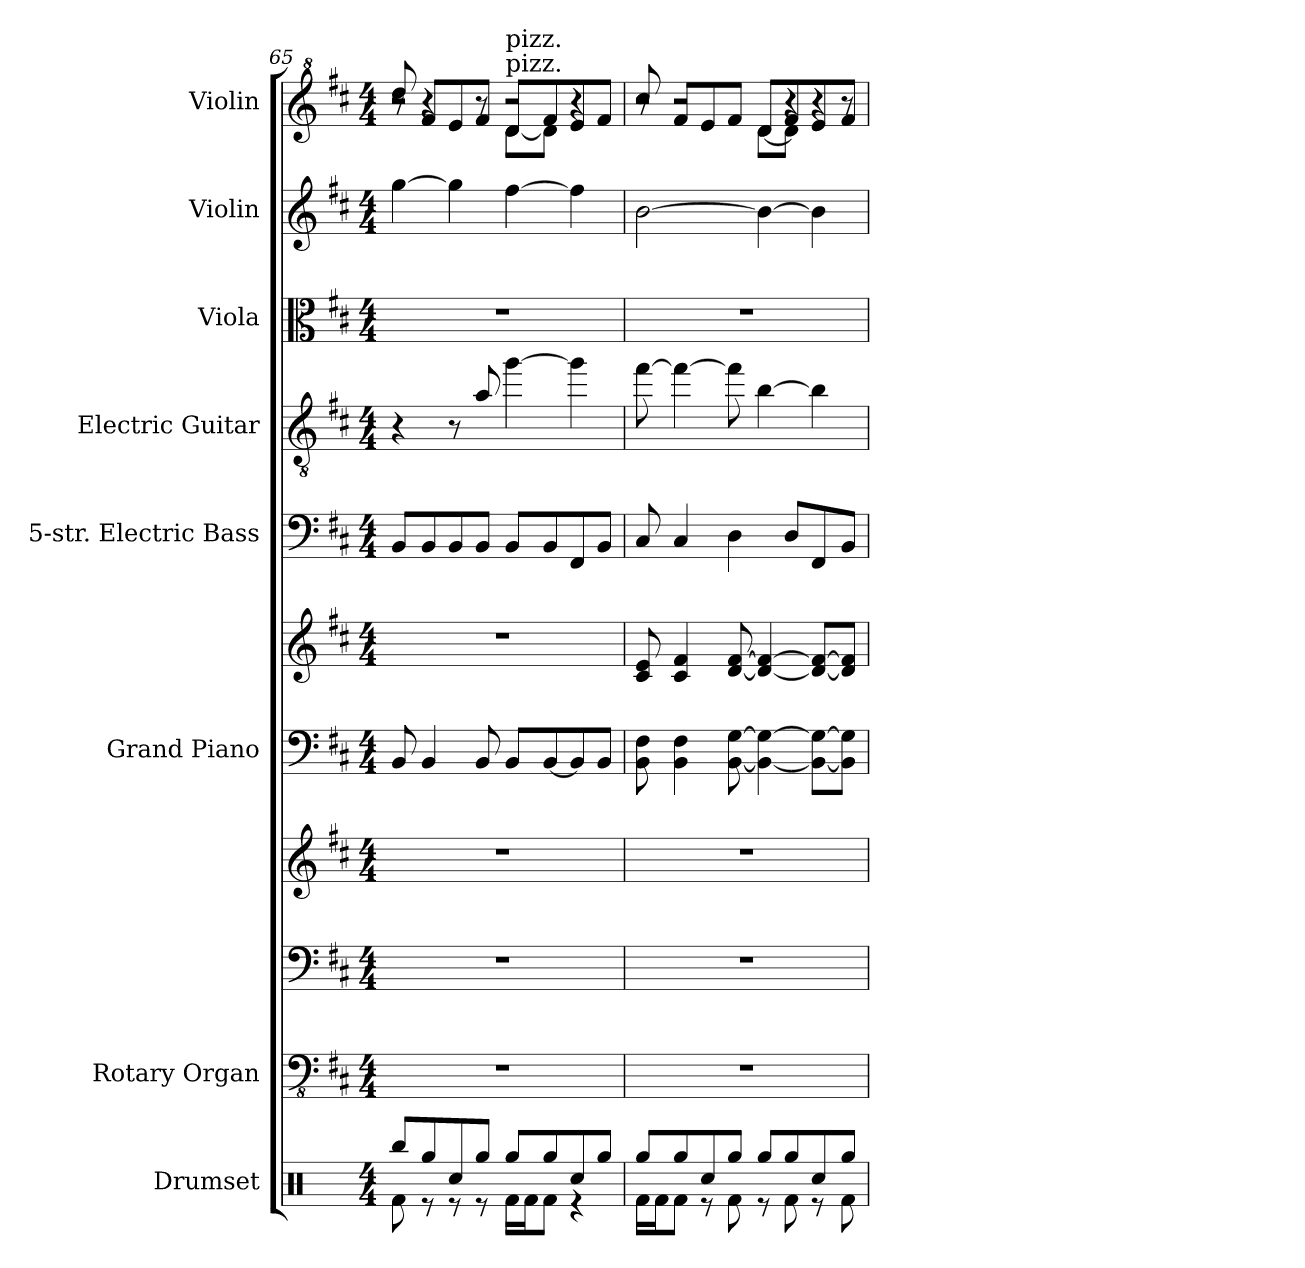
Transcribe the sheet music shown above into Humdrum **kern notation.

**kern	**kern	**kern	**kern	**kern	**kern	**kern	**kern	**kern	**kern	**kern
*part8	*part7	*part7	*part7	*part6	*part6	*part5	*part4	*part3	*part2	*part1
*staff11	*staff10	*staff9	*staff8	*staff7	*staff6	*staff5	*staff4	*staff3	*staff2	*staff1
*I"Drumset	*I"Rotary Organ	*	*	*I"Grand Piano	*	*I"5-str. Electric Bass	*I"Electric Guitar	*I"Viola	*I"Violin	*I"Violin
*I'Drs.	*I'Rot. Org.	*	*	*I'Pno.	*	*I'El. B.	*I'El. Guit.	*I'Vla.	*I'Vln.	*I'Vln.
*clefX	*clefFv4	*clefF4	*clefG2	*clefF4	*clefG2	*clefF4	*clefGv2	*clefC3	*clefG2	*clefG^2
*	*	*	*	*	*	*ITrd7c12	*	*	*	*
*k[]	*k[f#c#]	*k[f#c#]	*k[f#c#]	*k[f#c#]	*k[f#c#]	*k[f#c#]	*k[f#c#]	*k[f#c#]	*k[f#c#]	*k[f#c#]
*M4/4	*M4/4	*M4/4	*M4/4	*M4/4	*M4/4	*M4/4	*M4/4	*M4/4	*M4/4	*M4/4
=65	=65	=65	=65	=65	=65	=65	=65	=65	=65	=65
*^	*	*	*	*	*	*	*	*	*	*^
*	*	*	*	*	*	*	*	*	*	*	*	*^
8Rbb/L	8Rf\	1r	1r	1r	8BB/	1r	8BBB/L	4r	1r	[4gg\	8ddd/	2r	8r
8Rgg/	8r	.	.	.	4BB/	.	8BBB/	.	.	.	4r	.	8ff#/L
8Rcc/	8r	.	.	.	.	.	8BBB/	8r	.	4gg\]	.	.	8ee/
8Rgg/J	8r	.	.	.	8BB/	.	8BBB/J	8a/	.	.	8r	.	8ff#/J
!	!	!	!	!	!	!	!	!	!	!	!LO:TX:a:t=pizz.	!	!
!	!	!	!	!	!	!	!	!	!	!	!LO:TX:a:t=pizz.	!	!
8Rgg/L	16Rf\LL	.	.	.	8BB/L	.	8BBB/L	[4gg\	.	[4ff#\	2r	[8dd\L	8dd/L
.	16Rf\J	.	.	.	.	.	.	.	.	.	.	.	.
8Rgg/	8Rf\J	.	.	.	[8BB/	.	8BBB/	.	.	.	.	8dd\J]	8ff#/
8Rcc/	4r	.	.	.	8BB/]	.	8FFF#/	4gg\]	.	4ff#\]	.	4r	8ee/
8Rgg/J	.	.	.	.	8BB/J	.	8BBB/J	.	.	.	.	.	8ff#/J
=66	=66	=66	=66	=66	=66	=66	=66	=66	=66	=66	=66	=66	=66
8Rgg/L	16Rf\LL	1r	1r	1r	8BB\ 8F#\	8c#/ 8e/	8CC#/	[8ff#\	1r	[2b\	8ccc#/	2r	8r
.	16Rf\J	.	.	.	.	.	.	.	.	.	.	.	.
8Rgg/	8Rf\J	.	.	.	4BB\ 4F#\	4c#/ 4f#/	4CC#/	4ff#\_	.	.	2r	.	8ff#/L
8Rcc/	8r	.	.	.	.	.	.	.	.	.	.	.	8ee/
8Rgg/J	8Rf\	.	.	.	[8BB\ [8G\	[8d/ [8f#/	4DD\	8ff#\]	.	.	.	.	8ff#/J
8Rgg/L	8r	.	.	.	4BB\_ 4G\_	4d/_ 4f#/_	.	[4b\	.	4b\_	.	[8dd\L	8dd/L
8Rgg/	8Rf\	.	.	.	.	.	8DD/L	.	.	.	4r	8dd\J]	8ff#/
8Rcc/	8r	.	.	.	8BB\_ 8G\_L	8d/_ 8f#/_L	8FFF#/	4b\]	.	4b\]	.	4r	8ee/
8Rgg/J	8Rf\	.	.	.	8BB\] 8G\]J	8d/] 8f#/]J	8BBB/J	.	.	.	8r	.	8ff#/J
*v	*v	*	*	*	*	*	*	*	*	*	*v	*v	*v
=	=	=	=	=	=	=	=	=	=	=
*-	*-	*-	*-	*-	*-	*-	*-	*-	*-	*-
